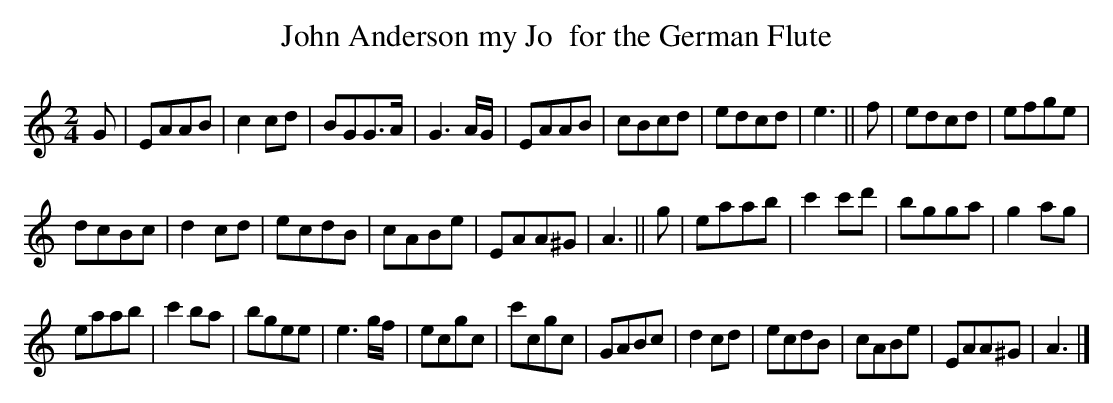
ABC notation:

X:1
T:John Anderson my Jo  for the German Flute
L:1/8
M:2/4
K:A minor
G|\
EAAB| c2cd| BGG>A| G3A/G/|\
EAAB| cBcd| edcd| e3||\
f|\
edcd| efge|
dcBc| d2cd| ecdB| cABe| EAA^G| A3||\
g|\
eaab| c'2c'd'| bgga| g2ag|
eaab| c'2ba| bgee| e3 g/f/|\
ecgc| c'cgc| GABc| d2cd| ecdB| cABe| EAA^G| A3|]
